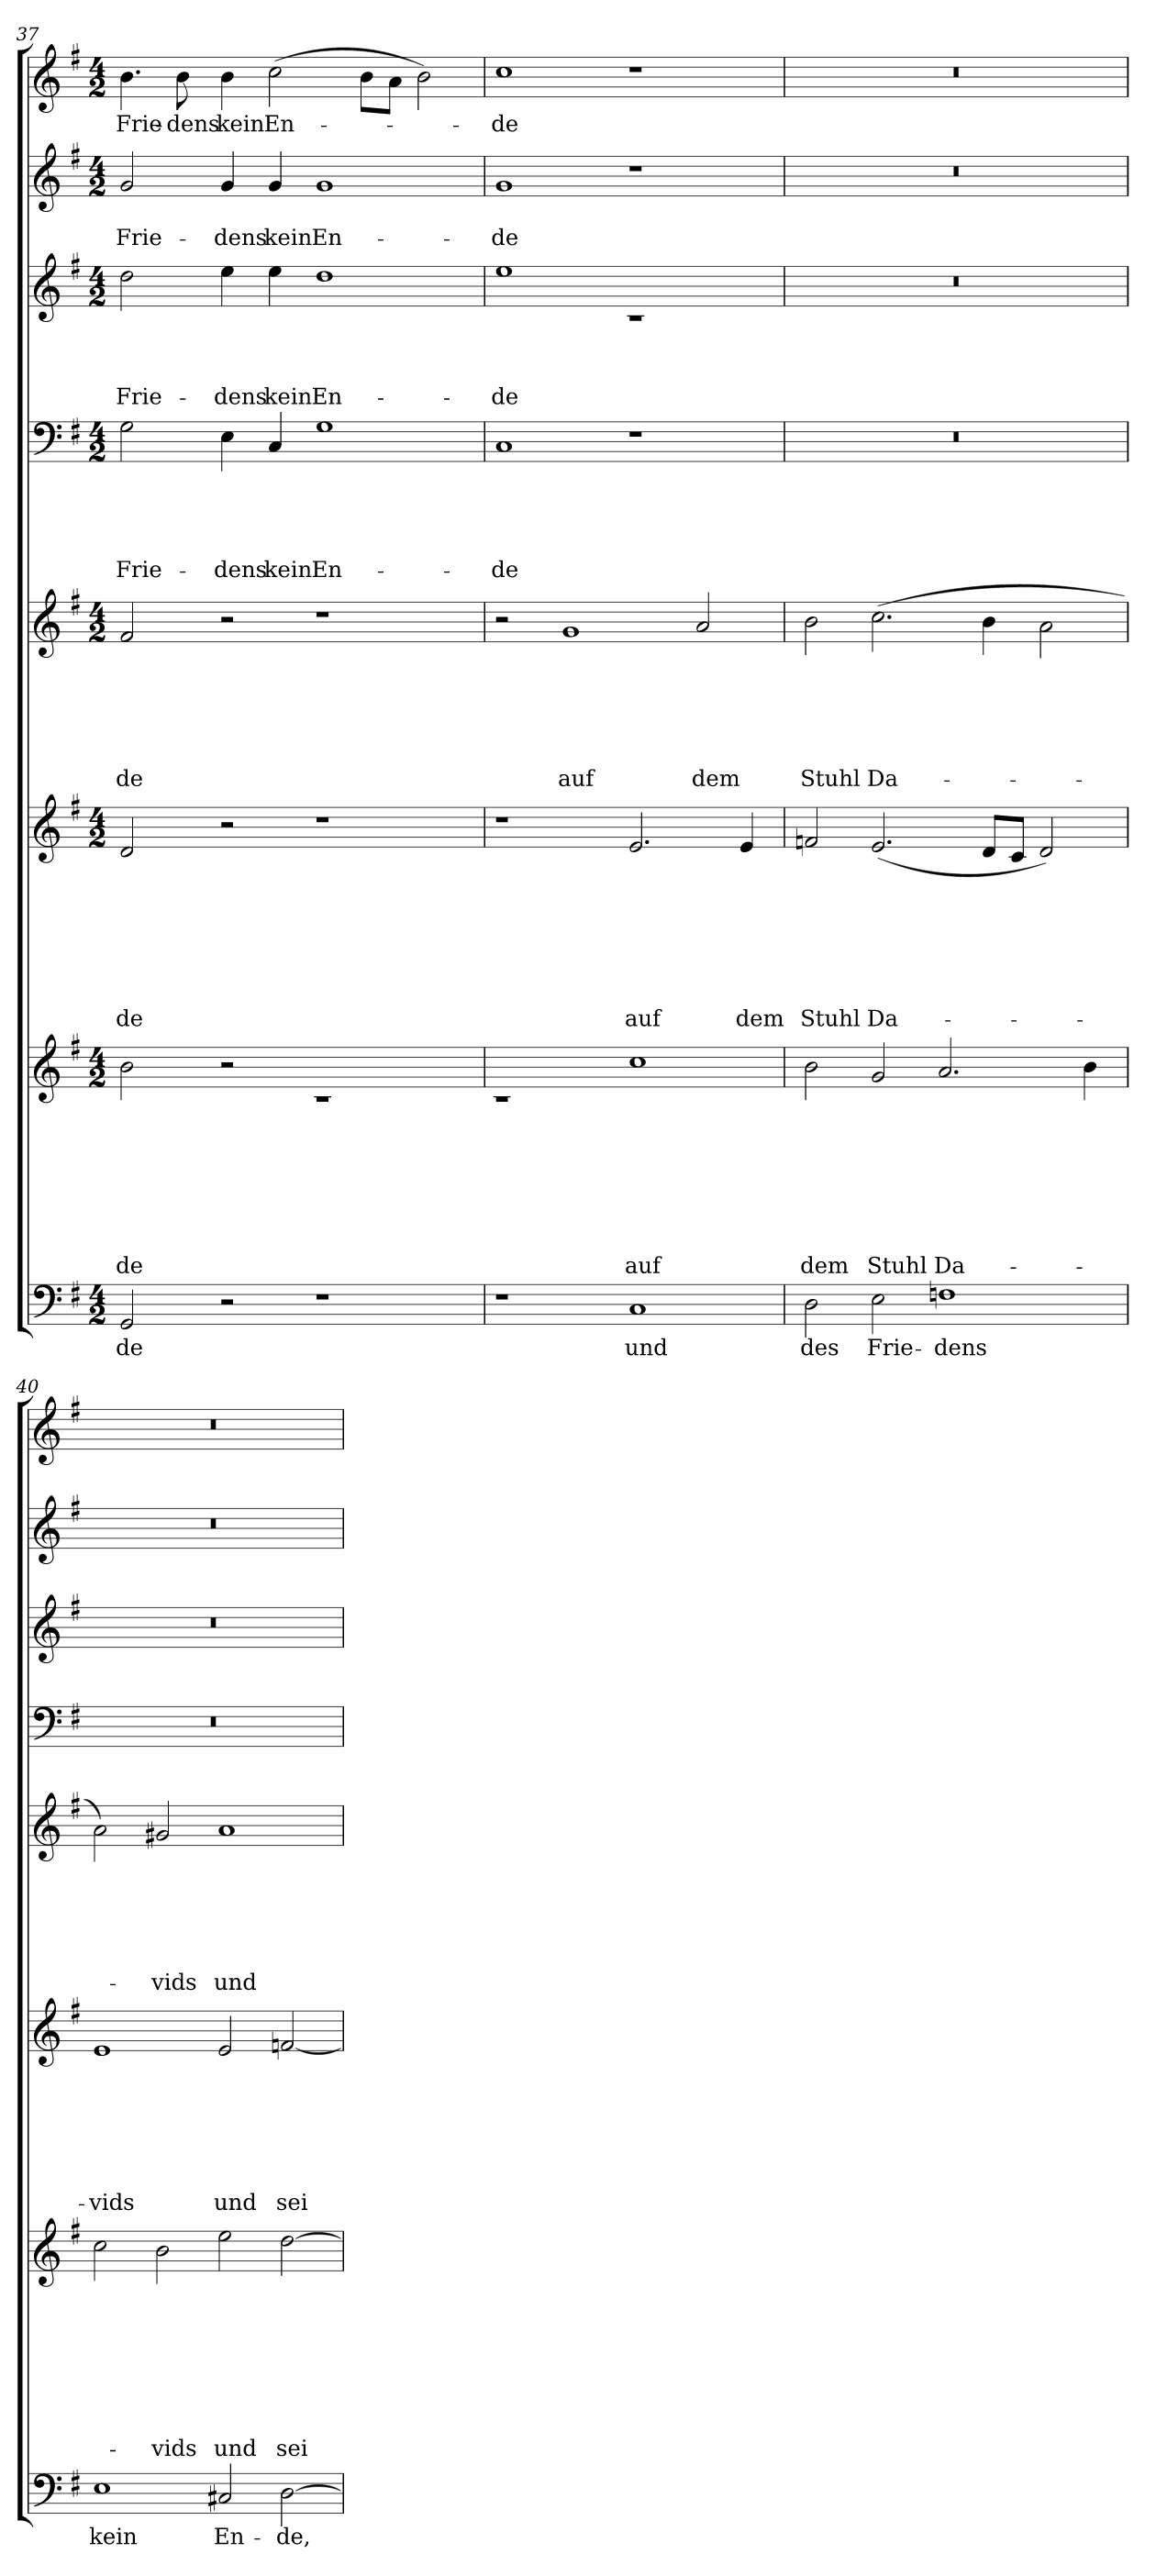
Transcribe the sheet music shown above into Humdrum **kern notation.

**kern	**text	**kern	**text	**text	**text	**text	**text	**text	**text	**text	**kern	**text	**text	**text	**text	**text	**text	**text	**kern	**text	**text	**text	**text	**text	**text	**kern	**text	**text	**text	**text	**text	**kern	**text	**text	**text	**text	**kern	**text	**text	**kern	**text
*part8	*part8	*part7	*part7	*part7	*part7	*part7	*part7	*part7	*part7	*part7	*part6	*part6	*part6	*part6	*part6	*part6	*part6	*part6	*part5	*part5	*part5	*part5	*part5	*part5	*part5	*part4	*part4	*part4	*part4	*part4	*part4	*part3	*part3	*part3	*part3	*part3	*part2	*part2	*part2	*part1	*part1
*staff8	*staff8	*staff7	*staff7	*staff7	*staff7	*staff7	*staff7	*staff7	*staff7	*staff7	*staff6	*staff6	*staff6	*staff6	*staff6	*staff6	*staff6	*staff6	*staff5	*staff5	*staff5	*staff5	*staff5	*staff5	*staff5	*staff4	*staff4	*staff4	*staff4	*staff4	*staff4	*staff3	*staff3	*staff3	*staff3	*staff3	*staff2	*staff2	*staff2	*staff1	*staff1
!!LO:PB:g=z
*clefF4	*	*clefG2	*	*	*	*	*	*	*	*	*clefG2	*	*	*	*	*	*	*	*clefG2	*	*	*	*	*	*	*clefF4	*	*	*	*	*	*clefG2	*	*	*	*	*clefG2	*	*	*clefG2	*
*	*	*ITrd7c12	*	*	*	*	*	*	*	*	*	*	*	*	*	*	*	*	*	*	*	*	*	*	*	*	*	*	*	*	*	*ITrd7c12	*	*	*	*	*	*	*	*	*
*k[f#]	*	*k[f#]	*	*	*	*	*	*	*	*	*k[f#]	*	*	*	*	*	*	*	*k[f#]	*	*	*	*	*	*	*k[f#]	*	*	*	*	*	*k[f#]	*	*	*	*	*k[f#]	*	*	*k[f#]	*
*G:	*	*G:	*	*	*	*	*	*	*	*	*G:	*	*	*	*	*	*	*	*G:	*	*	*	*	*	*	*G:	*	*	*	*	*	*G:	*	*	*	*	*G:	*	*	*G:	*
*M4/2	*	*M4/2	*	*	*	*	*	*	*	*	*M4/2	*	*	*	*	*	*	*	*M4/2	*	*	*	*	*	*	*M4/2	*	*	*	*	*	*M4/2	*	*	*	*	*M4/2	*	*	*M4/2	*
=37	=37	=37	=37	=37	=37	=37	=37	=37	=37	=37	=37	=37	=37	=37	=37	=37	=37	=37	=37	=37	=37	=37	=37	=37	=37	=37	=37	=37	=37	=37	=37	=37	=37	=37	=37	=37	=37	=37	=37	=37	=37
!	!LO:LY:b	!	!	!	!	!	!	!	!	!LO:LY:b	!	!	!	!	!	!	!	!LO:LY:b	!	!	!	!	!	!	!LO:LY:b	!	!	!	!	!	!LO:LY:b	!	!	!	!	!LO:LY:b	!	!	!LO:LY:b	!	!LO:LY:b
2GG/	-de	2B\	.	.	.	.	.	.	.	-de	2d/	.	.	.	.	.	.	-de	2f#/	.	.	.	.	.	-de	2G\	.	.	.	.	Frie-	2d\	.	.	.	Frie-	2g/	.	Frie-	4.b\	Frie-
!	!	!	!	!	!	!	!	!	!	!	!	!	!	!	!	!	!	!	!	!	!	!	!	!	!	!	!	!	!	!	!	!	!	!	!	!	!	!	!	!	!LO:LY:b
.	.	.	.	.	.	.	.	.	.	.	.	.	.	.	.	.	.	.	.	.	.	.	.	.	.	.	.	.	.	.	.	.	.	.	.	.	.	.	.	8b\	-dens
!	!	!	!	!	!	!	!	!	!	!	!	!	!	!	!	!	!	!	!	!	!	!	!	!	!	!	!	!	!	!	!LO:LY:b	!	!	!	!	!LO:LY:b	!	!	!LO:LY:b	!	!LO:LY:b
2r	.	2r	.	.	.	.	.	.	.	.	2r	.	.	.	.	.	.	.	2r	.	.	.	.	.	.	4E\	.	.	.	.	-dens	4e\	.	.	.	-dens	4g/	.	-dens	4b\	kein
!	!	!	!	!	!	!	!	!	!	!	!	!	!	!	!	!	!	!	!	!	!	!	!	!	!	!	!	!	!	!	!LO:LY:b	!	!	!	!	!LO:LY:b	!	!	!LO:LY:b	!	!LO:LY:b
.	.	.	.	.	.	.	.	.	.	.	.	.	.	.	.	.	.	.	.	.	.	.	.	.	.	4C/	.	.	.	.	kein	4e\	.	.	.	kein	4g/	.	kein	(>2cc\	En-
!	!	!	!	!	!	!	!	!	!	!	!	!	!	!	!	!	!	!	!	!	!	!	!	!	!	!	!	!	!	!	!LO:LY:b	!	!	!	!	!LO:LY:b	!	!	!LO:LY:b	!	!
1rF	.	1rc	.	.	.	.	.	.	.	.	1rdd	.	.	.	.	.	.	.	1rdd	.	.	.	.	.	.	1G	.	.	.	.	En-	1d	.	.	.	En-	1g	.	En-	.	.
.	.	.	.	.	.	.	.	.	.	.	.	.	.	.	.	.	.	.	.	.	.	.	.	.	.	.	.	.	.	.	.	.	.	.	.	.	.	.	.	8b\L	.
.	.	.	.	.	.	.	.	.	.	.	.	.	.	.	.	.	.	.	.	.	.	.	.	.	.	.	.	.	.	.	.	.	.	.	.	.	.	.	.	8a\J	.
.	.	.	.	.	.	.	.	.	.	.	.	.	.	.	.	.	.	.	.	.	.	.	.	.	.	.	.	.	.	.	.	.	.	.	.	.	.	.	.	2b\)	.
=38	=38	=38	=38	=38	=38	=38	=38	=38	=38	=38	=38	=38	=38	=38	=38	=38	=38	=38	=38	=38	=38	=38	=38	=38	=38	=38	=38	=38	=38	=38	=38	=38	=38	=38	=38	=38	=38	=38	=38	=38	=38
!	!	!	!	!	!	!	!	!	!	!	!	!	!	!	!	!	!	!	!	!	!	!	!	!	!	!	!	!	!	!	!LO:LY:b	!	!	!	!	!LO:LY:b	!	!	!LO:LY:b	!	!LO:LY:b
1rF	.	1rc	.	.	.	.	.	.	.	.	1rdd	.	.	.	.	.	.	.	2r	.	.	.	.	.	.	1C	.	.	.	.	-de	1e	.	.	.	-de	1g	.	-de	1cc	-de
!	!	!	!	!	!	!	!	!	!	!	!	!	!	!	!	!	!	!	!	!	!	!	!	!	!LO:LY:b	!	!	!	!	!	!	!	!	!	!	!	!	!	!	!	!
.	.	.	.	.	.	.	.	.	.	.	.	.	.	.	.	.	.	.	1g	.	.	.	.	.	auf	.	.	.	.	.	.	.	.	.	.	.	.	.	.	.	.
!	!LO:LY:b	!	!	!	!	!	!	!	!	!LO:LY:b	!	!	!	!	!	!	!	!LO:LY:b	!	!	!	!	!	!	!	!	!	!	!	!	!	!	!	!	!	!	!	!	!	!	!
1C	und	1c	.	.	.	.	.	.	.	auf	2.e/	.	.	.	.	.	.	auf	.	.	.	.	.	.	.	1rF	.	.	.	.	.	1rc	.	.	.	.	1rdd	.	.	1rdd	.
!	!	!	!	!	!	!	!	!	!	!	!	!	!	!	!	!	!	!	!	!	!	!	!	!	!LO:LY:b	!	!	!	!	!	!	!	!	!	!	!	!	!	!	!	!
.	.	.	.	.	.	.	.	.	.	.	.	.	.	.	.	.	.	.	2a/	.	.	.	.	.	dem	.	.	.	.	.	.	.	.	.	.	.	.	.	.	.	.
!	!	!	!	!	!	!	!	!	!	!	!	!	!	!	!	!	!	!LO:LY:b	!	!	!	!	!	!	!	!	!	!	!	!	!	!	!	!	!	!	!	!	!	!	!
.	.	.	.	.	.	.	.	.	.	.	4e/	.	.	.	.	.	.	dem	.	.	.	.	.	.	.	.	.	.	.	.	.	.	.	.	.	.	.	.	.	.	.
=39	=39	=39	=39	=39	=39	=39	=39	=39	=39	=39	=39	=39	=39	=39	=39	=39	=39	=39	=39	=39	=39	=39	=39	=39	=39	=39	=39	=39	=39	=39	=39	=39	=39	=39	=39	=39	=39	=39	=39	=39	=39
!	!LO:LY:b	!	!	!	!	!	!	!	!	!LO:LY:b	!	!	!	!	!	!	!	!LO:LY:b	!	!	!	!	!	!	!LO:LY:b	!LO:N:vis=1	!	!	!	!	!	!LO:N:vis=1	!	!	!	!	!LO:N:vis=1	!	!	!LO:N:vis=1	!
2D\	des	2B\	.	.	.	.	.	.	.	dem	2fn/	.	.	.	.	.	.	Stuhl	2b\	.	.	.	.	.	Stuhl	0r	.	.	.	.	.	0r	.	.	.	.	0r	.	.	0r	.
!	!LO:LY:b	!	!	!	!	!	!	!	!	!LO:LY:b	!	!	!	!	!	!	!	!LO:LY:b	!	!	!	!	!	!	!LO:LY:b	!	!	!	!	!	!	!	!	!	!	!	!	!	!	!	!
2E\	Frie-	2G/	.	.	.	.	.	.	.	Stuhl	(<2.e/	.	.	.	.	.	.	Da-	(>2.cc\	.	.	.	.	.	Da-	.	.	.	.	.	.	.	.	.	.	.	.	.	.	.	.
!	!LO:LY:b	!	!	!	!	!	!	!	!	!LO:LY:b	!	!	!	!	!	!	!	!	!	!	!	!	!	!	!	!	!	!	!	!	!	!	!	!	!	!	!	!	!	!	!
1Fn	-dens	2.A/	.	.	.	.	.	.	.	Da-	.	.	.	.	.	.	.	.	.	.	.	.	.	.	.	.	.	.	.	.	.	.	.	.	.	.	.	.	.	.	.
.	.	.	.	.	.	.	.	.	.	.	8d/L	.	.	.	.	.	.	.	4b\	.	.	.	.	.	.	.	.	.	.	.	.	.	.	.	.	.	.	.	.	.	.
.	.	.	.	.	.	.	.	.	.	.	8c/J	.	.	.	.	.	.	.	.	.	.	.	.	.	.	.	.	.	.	.	.	.	.	.	.	.	.	.	.	.	.
.	.	.	.	.	.	.	.	.	.	.	2d/)	.	.	.	.	.	.	.	2a\	.	.	.	.	.	.	.	.	.	.	.	.	.	.	.	.	.	.	.	.	.	.
.	.	4B\	.	.	.	.	.	.	.	.	.	.	.	.	.	.	.	.	.	.	.	.	.	.	.	.	.	.	.	.	.	.	.	.	.	.	.	.	.	.	.
=40	=40	=40	=40	=40	=40	=40	=40	=40	=40	=40	=40	=40	=40	=40	=40	=40	=40	=40	=40	=40	=40	=40	=40	=40	=40	=40	=40	=40	=40	=40	=40	=40	=40	=40	=40	=40	=40	=40	=40	=40	=40
!	!LO:LY:b	!	!	!	!	!	!	!	!	!	!	!	!	!	!	!	!	!LO:LY:b	!	!	!	!	!	!	!	!LO:N:vis=1	!	!	!	!	!	!LO:N:vis=1	!	!	!	!	!LO:N:vis=1	!	!	!LO:N:vis=1	!
1E	kein	2c\	.	.	.	.	.	.	.	.	1e	.	.	.	.	.	.	-vids	2a\)	.	.	.	.	.	.	0r	.	.	.	.	.	0r	.	.	.	.	0r	.	.	0r	.
!	!	!	!	!	!	!	!	!	!	!LO:LY:b	!	!	!	!	!	!	!	!	!	!	!	!	!	!	!LO:LY:b	!	!	!	!	!	!	!	!	!	!	!	!	!	!	!	!
.	.	2B\	.	.	.	.	.	.	.	-vids	.	.	.	.	.	.	.	.	2g#X/	.	.	.	.	.	-vids	.	.	.	.	.	.	.	.	.	.	.	.	.	.	.	.
!	!LO:LY:b	!	!	!	!	!	!	!	!	!LO:LY:b	!	!	!	!	!	!	!	!LO:LY:b	!	!	!	!	!	!	!LO:LY:b	!	!	!	!	!	!	!	!	!	!	!	!	!	!	!	!
2C#X/	En-	2e\	.	.	.	.	.	.	.	und	2e/	.	.	.	.	.	.	und	1a	.	.	.	.	.	und	.	.	.	.	.	.	.	.	.	.	.	.	.	.	.	.
!	!LO:LY:b	!	!	!	!	!	!	!	!	!LO:LY:b	!	!	!	!	!	!	!	!LO:LY:b	!	!	!	!	!	!	!	!	!	!	!	!	!	!	!	!	!	!	!	!	!	!	!
[<2D\	-de,	[>2d\	.	.	.	.	.	.	.	sei	[<2fn/	.	.	.	.	.	.	sei-	.	.	.	.	.	.	.	.	.	.	.	.	.	.	.	.	.	.	.	.	.	.	.
=	=	=	=	=	=	=	=	=	=	=	=	=	=	=	=	=	=	=	=	=	=	=	=	=	=	=	=	=	=	=	=	=	=	=	=	=	=	=	=	=	=
*-	*-	*-	*-	*-	*-	*-	*-	*-	*-	*-	*-	*-	*-	*-	*-	*-	*-	*-	*-	*-	*-	*-	*-	*-	*-	*-	*-	*-	*-	*-	*-	*-	*-	*-	*-	*-	*-	*-	*-	*-	*-
